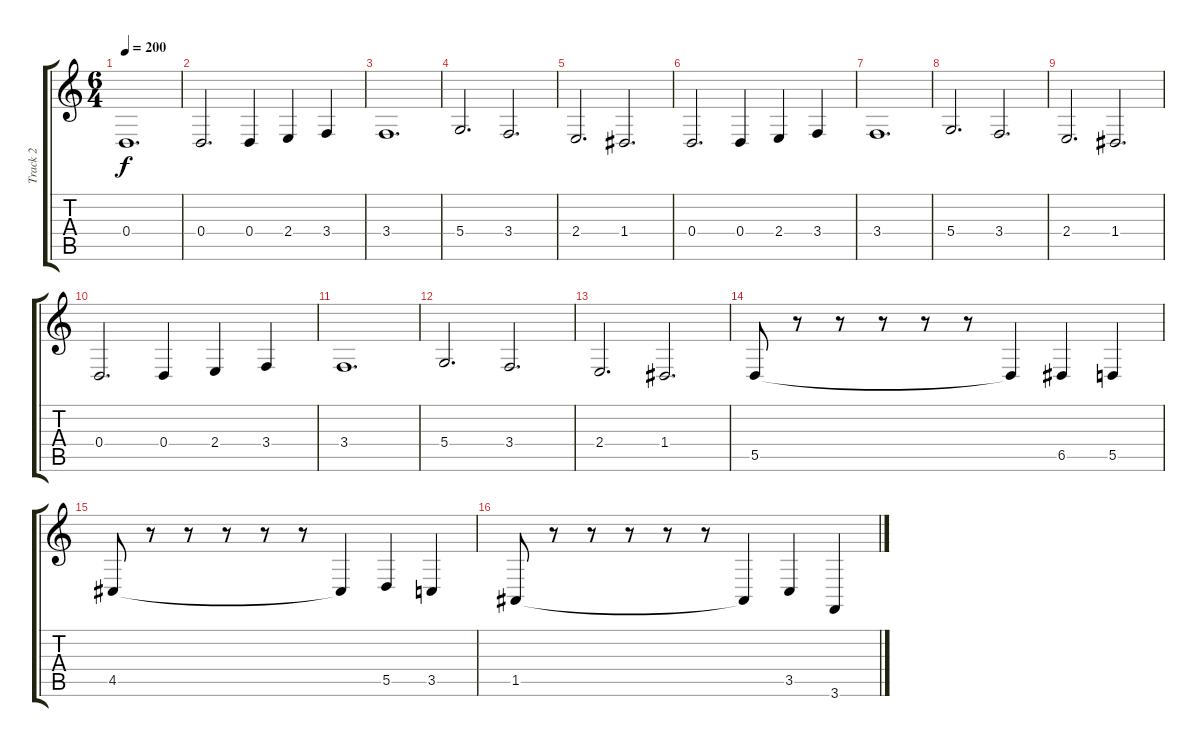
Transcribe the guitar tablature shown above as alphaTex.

\track ("Track 2" "Track 2") {instrument lead1square}
\staff {score tabs}
\tuning (E4 B3 G3 D3 A2 D2) {hide}
\ts (6 4)
\tempo 200
\clef g2
\ks c
0.4{t}.1{d dy f} |
0.4.2{d} 0.4.4 2.4.4 3.4.4 |
3.4.1{d} |
5.4.2{d} 3.4.2{d} |
2.4.2{d} 1.4.2{d} |
0.4.2{d} 0.4.4 2.4.4 3.4.4 |
3.4.1{d} |
5.4.2{d} 3.4.2{d} |
2.4.2{d} 1.4.2{d} |
0.4.2{d} 0.4.4 2.4.4 3.4.4 |
3.4.1{d} |
5.4.2{d} 3.4.2{d} |
2.4.2{d} 1.4.2{d} |
5.5.8 r.8 r.8 r.8 r.8 r.8 5.5{t}.4 6.5.4 5.5.4 |
4.5.8 r.8 r.8 r.8 r.8 r.8 4.5{t}.4 5.5.4 3.5.4 |
1.5.8 r.8 r.8 r.8 r.8 r.8 1.5{t}.4 3.5.4 3.6.4
